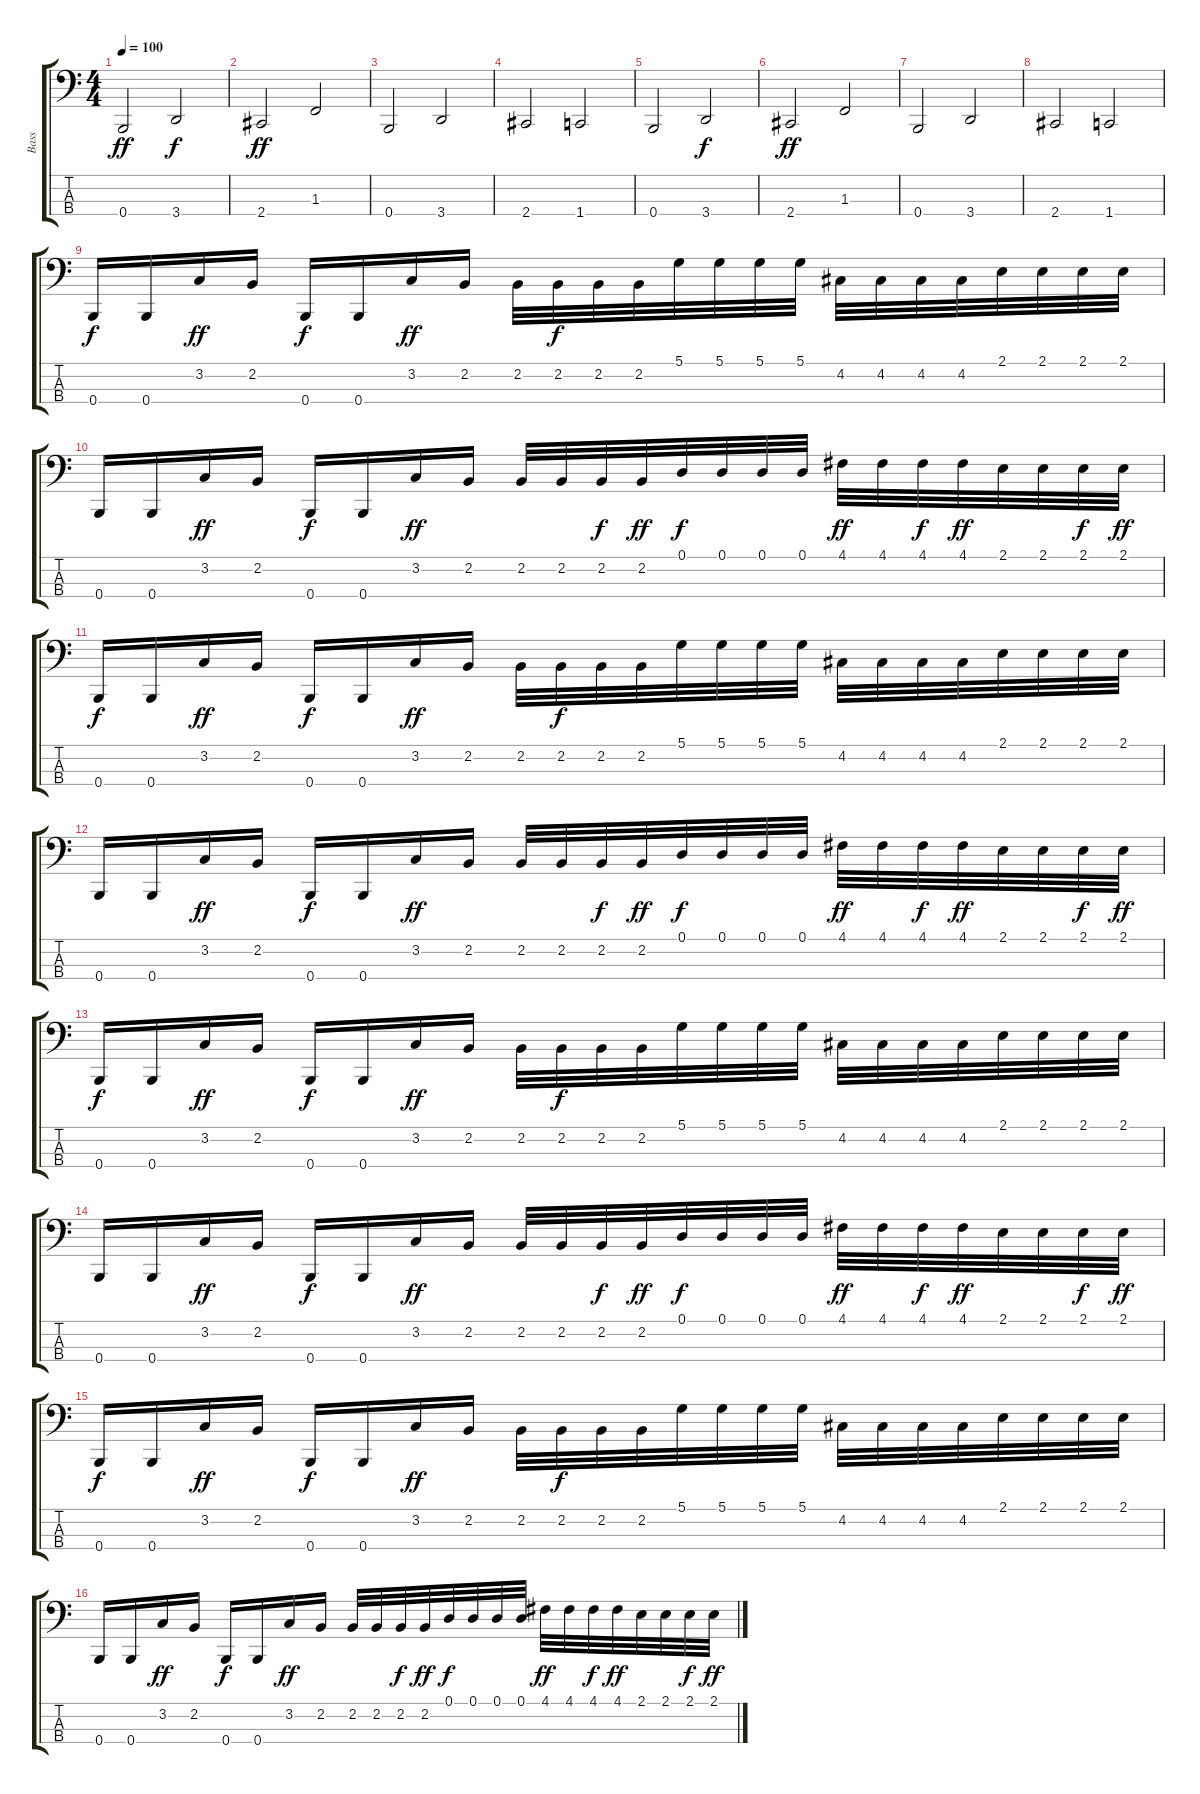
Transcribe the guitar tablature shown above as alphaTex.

\track ("Bass" "Bass") {instrument electricbasspick}
\staff {score tabs}
\tuning (D2 A1 E1 B0) {hide}
\ts (4 4)
\tempo 100
\clef f4
\ks c
0.4.2{dy ff} 3.4.2{dy f} |
2.4.2{dy ff} 1.3.2 |
0.4.2 3.4.2 |
2.4.2 1.4.2 |
0.4.2 3.4.2{dy f} |
2.4.2{dy ff} 1.3.2 |
0.4.2 3.4.2 |
2.4.2 1.4.2 |
0.4.16{dy f} 0.4.16 3.2.16{dy ff} 2.2.16 0.4.16{dy f} 0.4.16 3.2.16{dy ff} 2.2.16 2.2.32 2.2.32{dy f} 2.2.32 2.2.32 5.1.32 5.1.32 5.1.32 5.1.32 4.2.32 4.2.32 4.2.32 4.2.32 2.1.32 2.1.32 2.1.32 2.1.32 |
0.4.16 0.4.16 3.2.16{dy ff} 2.2.16 0.4.16{dy f} 0.4.16 3.2.16{dy ff} 2.2.16 2.2.32 2.2.32 2.2.32{dy f} 2.2.32{dy ff} 0.1.32{dy f} 0.1.32 0.1.32 0.1.32 4.1.32{dy ff} 4.1.32 4.1.32{dy f} 4.1.32{dy ff} 2.1.32 2.1.32 2.1.32{dy f} 2.1.32{dy ff} |
0.4.16{dy f} 0.4.16 3.2.16{dy ff} 2.2.16 0.4.16{dy f} 0.4.16 3.2.16{dy ff} 2.2.16 2.2.32 2.2.32{dy f} 2.2.32 2.2.32 5.1.32 5.1.32 5.1.32 5.1.32 4.2.32 4.2.32 4.2.32 4.2.32 2.1.32 2.1.32 2.1.32 2.1.32 |
0.4.16 0.4.16 3.2.16{dy ff} 2.2.16 0.4.16{dy f} 0.4.16 3.2.16{dy ff} 2.2.16 2.2.32 2.2.32 2.2.32{dy f} 2.2.32{dy ff} 0.1.32{dy f} 0.1.32 0.1.32 0.1.32 4.1.32{dy ff} 4.1.32 4.1.32{dy f} 4.1.32{dy ff} 2.1.32 2.1.32 2.1.32{dy f} 2.1.32{dy ff} |
0.4.16{dy f} 0.4.16 3.2.16{dy ff} 2.2.16 0.4.16{dy f} 0.4.16 3.2.16{dy ff} 2.2.16 2.2.32 2.2.32{dy f} 2.2.32 2.2.32 5.1.32 5.1.32 5.1.32 5.1.32 4.2.32 4.2.32 4.2.32 4.2.32 2.1.32 2.1.32 2.1.32 2.1.32 |
0.4.16 0.4.16 3.2.16{dy ff} 2.2.16 0.4.16{dy f} 0.4.16 3.2.16{dy ff} 2.2.16 2.2.32 2.2.32 2.2.32{dy f} 2.2.32{dy ff} 0.1.32{dy f} 0.1.32 0.1.32 0.1.32 4.1.32{dy ff} 4.1.32 4.1.32{dy f} 4.1.32{dy ff} 2.1.32 2.1.32 2.1.32{dy f} 2.1.32{dy ff} |
0.4.16{dy f} 0.4.16 3.2.16{dy ff} 2.2.16 0.4.16{dy f} 0.4.16 3.2.16{dy ff} 2.2.16 2.2.32 2.2.32{dy f} 2.2.32 2.2.32 5.1.32 5.1.32 5.1.32 5.1.32 4.2.32 4.2.32 4.2.32 4.2.32 2.1.32 2.1.32 2.1.32 2.1.32 |
0.4.16 0.4.16 3.2.16{dy ff} 2.2.16 0.4.16{dy f} 0.4.16 3.2.16{dy ff} 2.2.16 2.2.32 2.2.32 2.2.32{dy f} 2.2.32{dy ff} 0.1.32{dy f} 0.1.32 0.1.32 0.1.32 4.1.32{dy ff} 4.1.32 4.1.32{dy f} 4.1.32{dy ff} 2.1.32 2.1.32 2.1.32{dy f} 2.1.32{dy ff}
